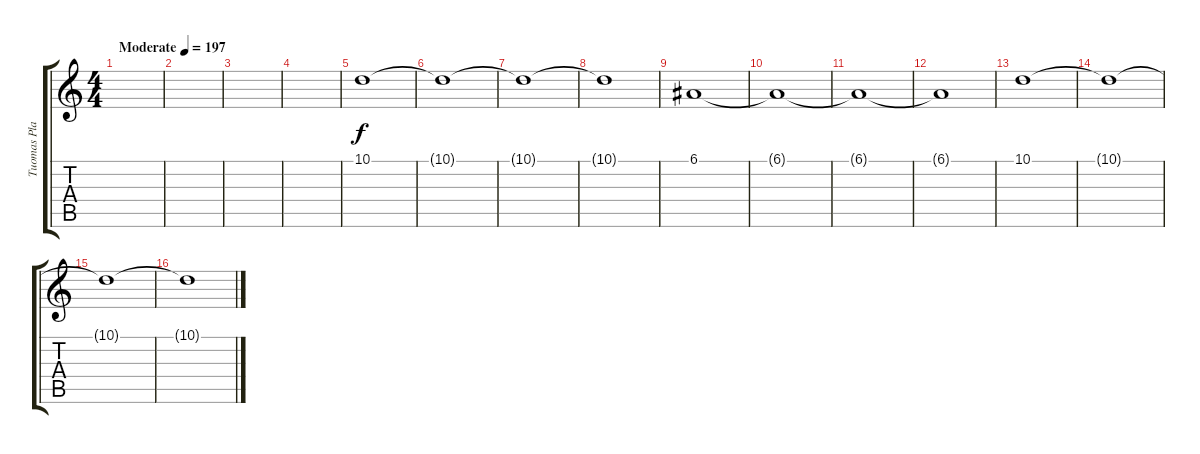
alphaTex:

\track ("Tuomas Plannman" "Tuomas Pla") {instrument choiraahs}
\staff {score tabs}
\tuning (E4 B3 G3 D3 A2 E2) {hide}
\ts (4 4)
\tempo (197 "Moderate")
\clef g2
\ks c
|
|
|
|
10.1.1 |
10.1{t}.1 |
10.1{t}.1 |
10.1{t}.1 |
6.1.1 |
6.1{t}.1 |
6.1{t}.1 |
6.1{t}.1 |
10.1.1 |
10.1{t}.1 |
10.1{t}.1 |
10.1{t}.1
